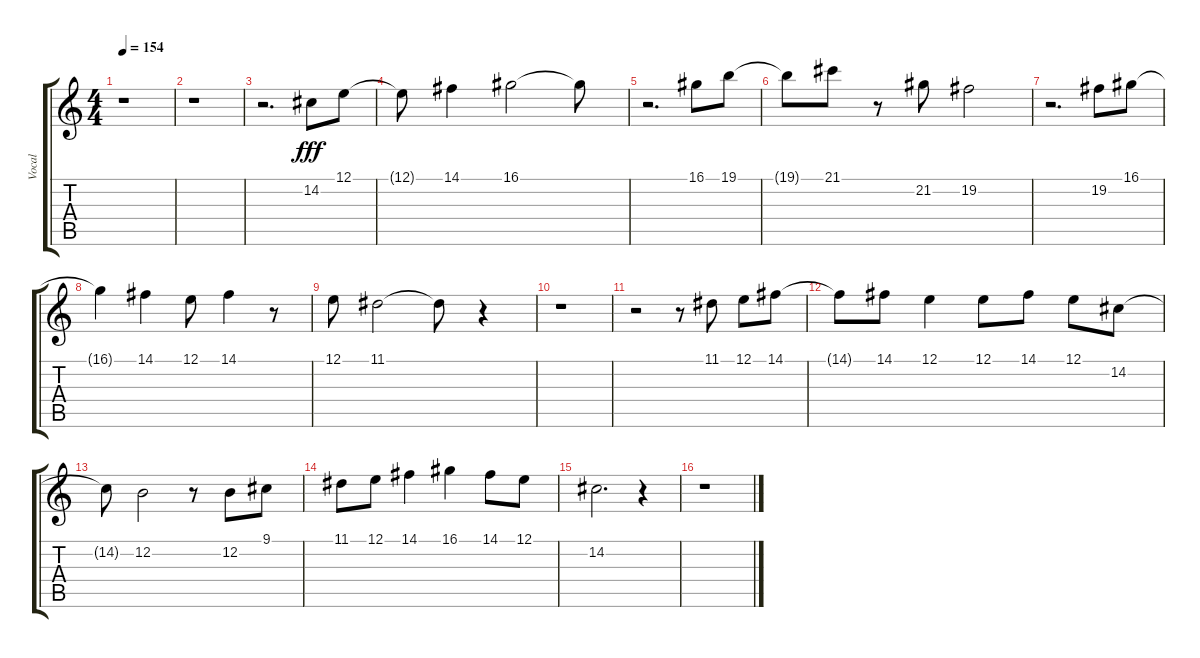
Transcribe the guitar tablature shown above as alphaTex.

\track ("Vocal" "Vocal") {instrument altosax}
\staff {score tabs}
\tuning (E4 B3 G3 D3 A2 E2) {hide}
\ts (4 4)
\tempo 154
\clef g2
\ks c
r.1{dy fff} |
r.1 |
r.2{d} 14.2.8 12.1.8 |
12.1{t}.8 14.1.4 16.1.2 16.1{t}.8 |
r.2{d} 16.1.8 19.1.8 |
19.1{t}.8 21.1.8 r.8 21.2.8 19.2.2 |
r.2{d} 19.2.8 16.1.8 |
16.1{t}.4 14.1.4 12.1.8 14.1.4 r.8 |
12.1.8 11.1.2 11.1{t}.8 r.4 |
r.1 |
r.2 r.8 11.1.8 12.1.8 14.1.8 |
14.1{t}.8 14.1.8 12.1.4 12.1.8 14.1.8 12.1.8 14.2.8 |
14.2{t}.8 12.2.2 r.8 12.2.8 9.1.8 |
11.1.8 12.1.8 14.1.4 16.1.4 14.1.8 12.1.8 |
14.2.2{d} r.4 |
r.1
